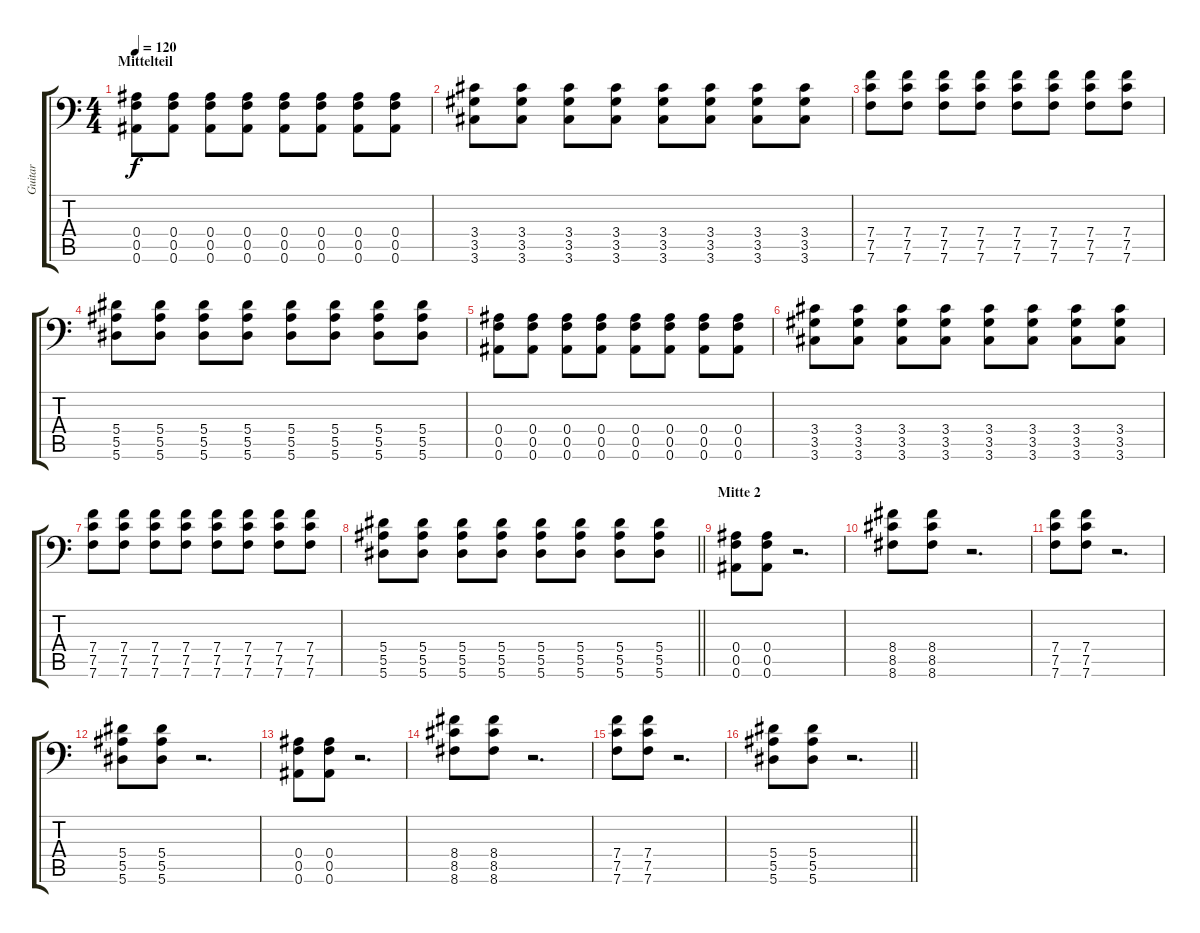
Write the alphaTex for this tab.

\track ("Guitar" "Guitar") {instrument distortionguitar}
\staff {score tabs}
\tuning (C4 G3 Eb3 Bb2 F2 Bb1) {hide}
\ts (4 4)
\section ("" "Mittelteil")
\tempo 120
\clef f4
\ks c
(0.4 0.5 0.6).8{dy f} (0.4 0.5 0.6).8 (0.4 0.5 0.6).8 (0.4 0.5 0.6).8 (0.4 0.5 0.6).8 (0.4 0.5 0.6).8 (0.4 0.5 0.6).8 (0.4 0.5 0.6).8 |
(3.4 3.5 3.6).8 (3.4 3.5 3.6).8 (3.4 3.5 3.6).8 (3.4 3.5 3.6).8 (3.4 3.5 3.6).8 (3.4 3.5 3.6).8 (3.4 3.5 3.6).8 (3.4 3.5 3.6).8 |
(7.4 7.5 7.6).8 (7.4 7.5 7.6).8 (7.4 7.5 7.6).8 (7.4 7.5 7.6).8 (7.4 7.5 7.6).8 (7.4 7.5 7.6).8 (7.4 7.5 7.6).8 (7.4 7.5 7.6).8 |
(5.4 5.5 5.6).8 (5.4 5.5 5.6).8 (5.4 5.5 5.6).8 (5.4 5.5 5.6).8 (5.4 5.5 5.6).8 (5.4 5.5 5.6).8 (5.4 5.5 5.6).8 (5.4 5.5 5.6).8 |
(0.4 0.5 0.6).8 (0.4 0.5 0.6).8 (0.4 0.5 0.6).8 (0.4 0.5 0.6).8 (0.4 0.5 0.6).8 (0.4 0.5 0.6).8 (0.4 0.5 0.6).8 (0.4 0.5 0.6).8 |
(3.4 3.5 3.6).8 (3.4 3.5 3.6).8 (3.4 3.5 3.6).8 (3.4 3.5 3.6).8 (3.4 3.5 3.6).8 (3.4 3.5 3.6).8 (3.4 3.5 3.6).8 (3.4 3.5 3.6).8 |
(7.4 7.5 7.6).8 (7.4 7.5 7.6).8 (7.4 7.5 7.6).8 (7.4 7.5 7.6).8 (7.4 7.5 7.6).8 (7.4 7.5 7.6).8 (7.4 7.5 7.6).8 (7.4 7.5 7.6).8 |
\barLineRight lightlight
(5.4 5.5 5.6).8 (5.4 5.5 5.6).8 (5.4 5.5 5.6).8 (5.4 5.5 5.6).8 (5.4 5.5 5.6).8 (5.4 5.5 5.6).8 (5.4 5.5 5.6).8 (5.4 5.5 5.6).8 |
\section ("" "Mitte 2")
(0.4 0.5 0.6).8 (0.4 0.5 0.6).8 r.2{d} |
(8.4 8.5 8.6).8 (8.4 8.5 8.6).8 r.2{d} |
(7.4 7.5 7.6).8 (7.4 7.5 7.6).8 r.2{d} |
(5.4 5.5 5.6).8 (5.4 5.5 5.6).8 r.2{d} |
(0.4 0.5 0.6).8 (0.4 0.5 0.6).8 r.2{d} |
(8.4 8.5 8.6).8 (8.4 8.5 8.6).8 r.2{d} |
(7.4 7.5 7.6).8 (7.4 7.5 7.6).8 r.2{d} |
\barLineRight lightlight
(5.4 5.5 5.6).8 (5.4 5.5 5.6).8 r.2{d}
